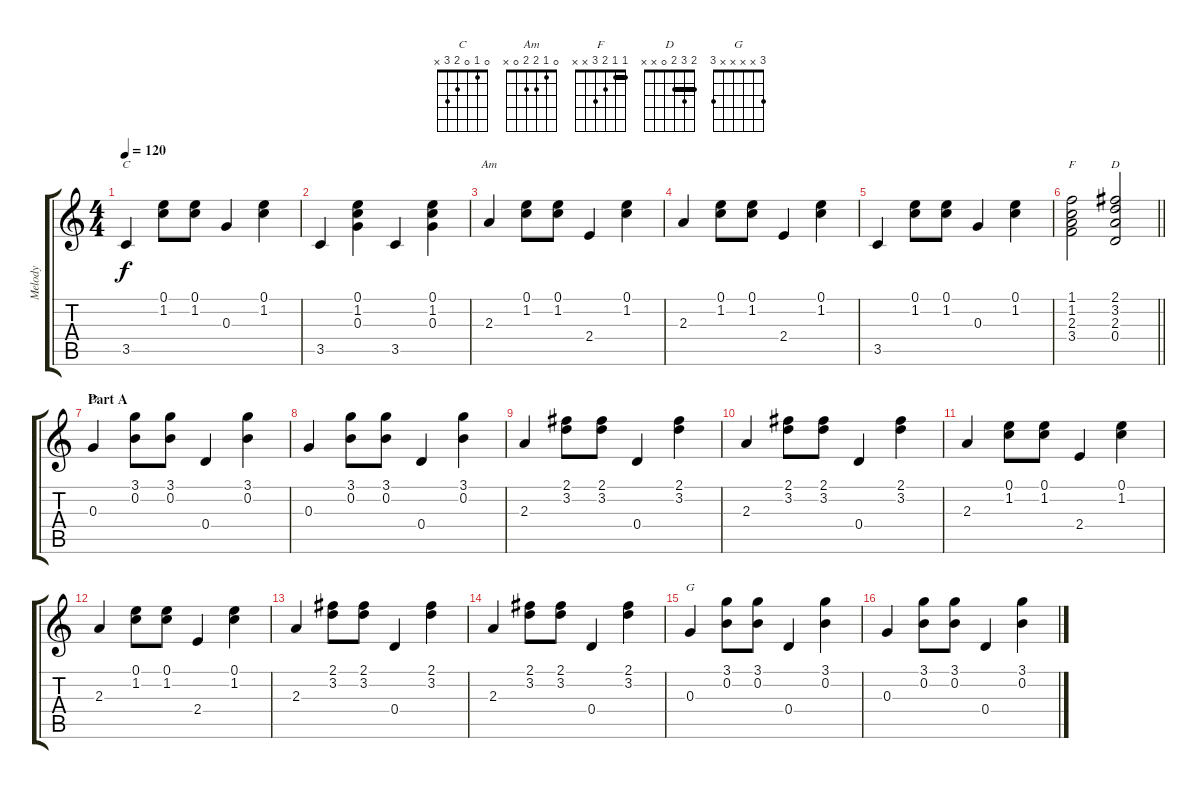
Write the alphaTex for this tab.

\track ("Melody" "Melody") {instrument acousticguitarsteel}
\staff {score tabs}
\tuning (E4 B3 G3 D3 A2 E2) {hide}
\chord ("C" 0 1 0 2 3 x)
\chord ("Am" 0 1 2 2 0 x)
\chord ("F" 1 1 2 3 x x) {barre 1}
\chord ("D" 2 3 2 0 x x) {barre 2}
\chord ("G" 3 0 0 0 x 3)
\chord ("G" 3 x x x x 3)
\ts (4 4)
\tempo 120
\clef g2
\ks c
3.5.4{ch "C" dy f} (0.1 1.2).8 (0.1 1.2).8 0.3.4 (0.1 1.2).4 |
3.5.4 (0.1 1.2 0.3).4 3.5.4 (0.1 1.2 0.3).4 |
2.3.4{ch "Am"} (0.1 1.2).8 (0.1 1.2).8 2.4.4 (0.1 1.2).4 |
2.3.4 (0.1 1.2).8 (0.1 1.2).8 2.4.4 (0.1 1.2).4 |
3.5.4 (0.1 1.2).8 (0.1 1.2).8 0.3.4 (0.1 1.2).4 |
\barLineRight lightlight
(1.1 1.2 2.3 3.4).2{ch "F"} (2.1 3.2 2.3 0.4).2{ch "D"} |
\section ("" "Part A")
0.3.4{ch "G"} (3.1 0.2).8 (3.1 0.2).8 0.4.4 (3.1 0.2).4 |
0.3.4 (3.1 0.2).8 (3.1 0.2).8 0.4.4 (3.1 0.2).4 |
2.3.4 (2.1 3.2).8 (2.1 3.2).8 0.4.4 (2.1 3.2).4 |
2.3.4 (2.1 3.2).8 (2.1 3.2).8 0.4.4 (2.1 3.2).4 |
2.3.4 (0.1 1.2).8 (0.1 1.2).8 2.4.4 (0.1 1.2).4 |
2.3.4 (0.1 1.2).8 (0.1 1.2).8 2.4.4 (0.1 1.2).4 |
2.3.4 (2.1 3.2).8 (2.1 3.2).8 0.4.4 (2.1 3.2).4 |
2.3.4 (2.1 3.2).8 (2.1 3.2).8 0.4.4 (2.1 3.2).4 |
0.3.4{ch "G"} (3.1 0.2).8 (3.1 0.2).8 0.4.4 (3.1 0.2).4 |
0.3.4 (3.1 0.2).8 (3.1 0.2).8 0.4.4 (3.1 0.2).4
